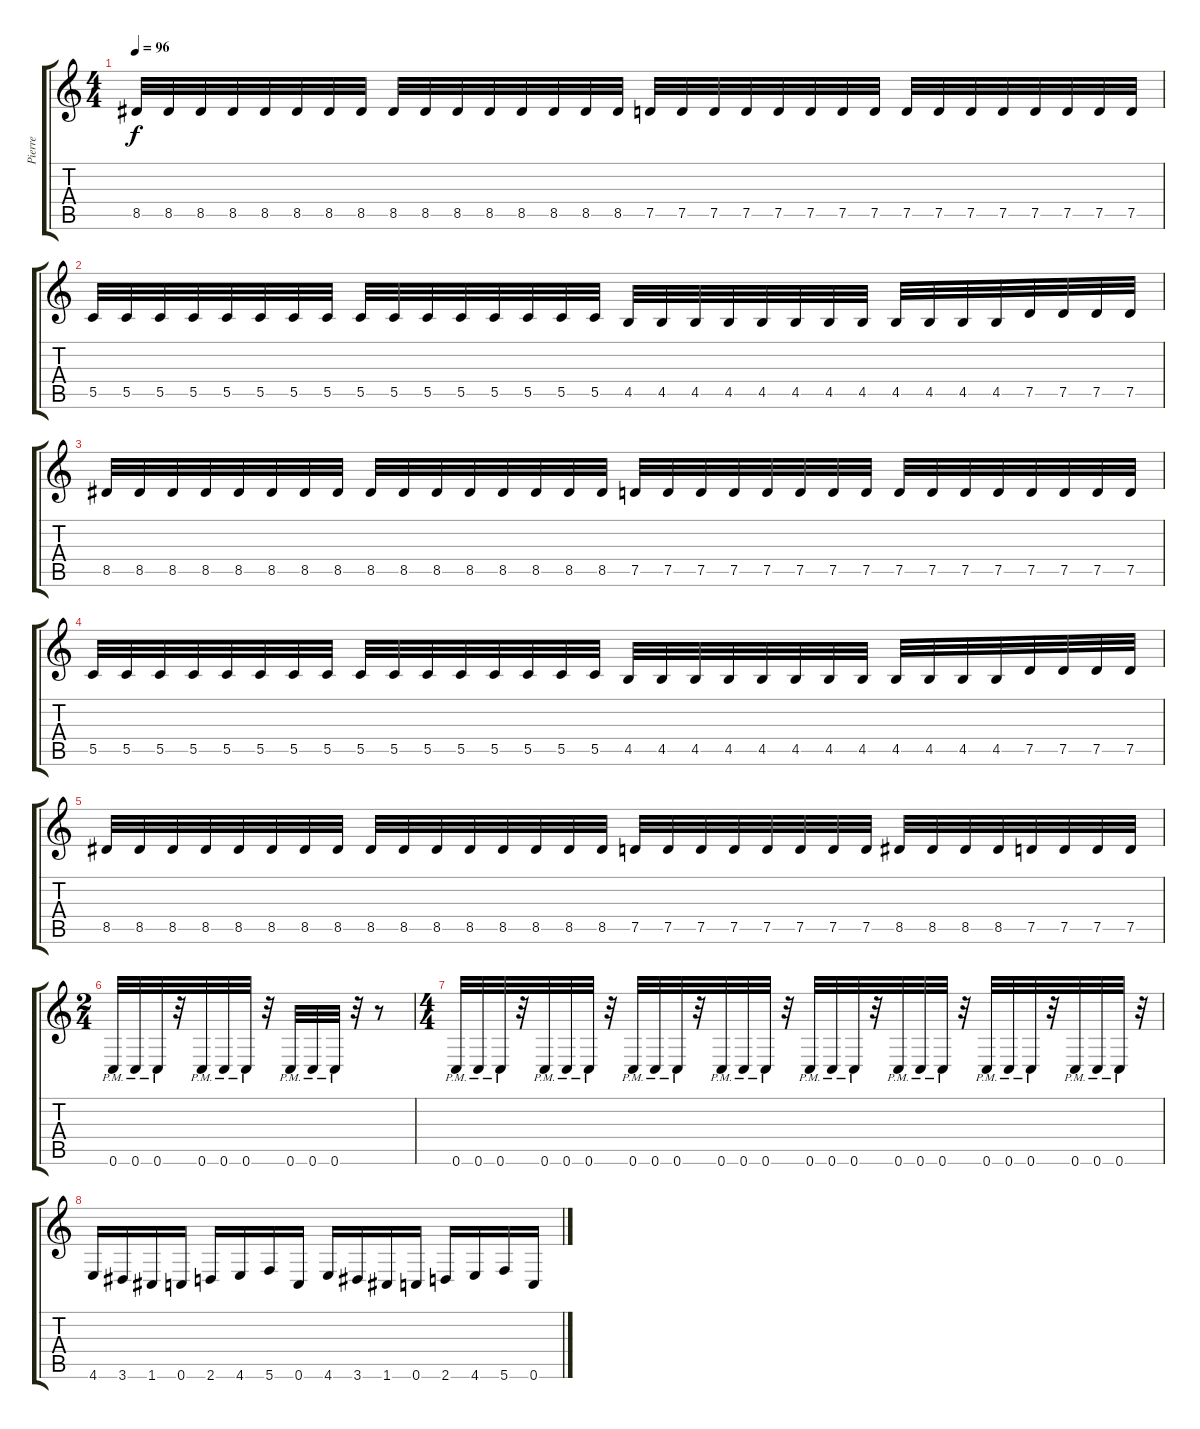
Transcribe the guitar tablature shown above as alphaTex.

\track ("Pierre" "Pierre") {instrument distortionguitar}
\staff {score tabs}
\tuning (D4 A3 F3 C3 G2 C2) {hide}
\ts (4 4)
\tempo 96
\clef g2
\ks c
8.5.32{dy f} 8.5.32 8.5.32 8.5.32 8.5.32 8.5.32 8.5.32 8.5.32 8.5.32 8.5.32 8.5.32 8.5.32 8.5.32 8.5.32 8.5.32 8.5.32 7.5.32 7.5.32 7.5.32 7.5.32 7.5.32 7.5.32 7.5.32 7.5.32 7.5.32 7.5.32 7.5.32 7.5.32 7.5.32 7.5.32 7.5.32 7.5.32 |
5.5.32 5.5.32 5.5.32 5.5.32 5.5.32 5.5.32 5.5.32 5.5.32 5.5.32 5.5.32 5.5.32 5.5.32 5.5.32 5.5.32 5.5.32 5.5.32 4.5.32 4.5.32 4.5.32 4.5.32 4.5.32 4.5.32 4.5.32 4.5.32 4.5.32 4.5.32 4.5.32 4.5.32 7.5.32 7.5.32 7.5.32 7.5.32 |
8.5.32 8.5.32 8.5.32 8.5.32 8.5.32 8.5.32 8.5.32 8.5.32 8.5.32 8.5.32 8.5.32 8.5.32 8.5.32 8.5.32 8.5.32 8.5.32 7.5.32 7.5.32 7.5.32 7.5.32 7.5.32 7.5.32 7.5.32 7.5.32 7.5.32 7.5.32 7.5.32 7.5.32 7.5.32 7.5.32 7.5.32 7.5.32 |
5.5.32 5.5.32 5.5.32 5.5.32 5.5.32 5.5.32 5.5.32 5.5.32 5.5.32 5.5.32 5.5.32 5.5.32 5.5.32 5.5.32 5.5.32 5.5.32 4.5.32 4.5.32 4.5.32 4.5.32 4.5.32 4.5.32 4.5.32 4.5.32 4.5.32 4.5.32 4.5.32 4.5.32 7.5.32 7.5.32 7.5.32 7.5.32 |
8.5.32 8.5.32 8.5.32 8.5.32 8.5.32 8.5.32 8.5.32 8.5.32 8.5.32 8.5.32 8.5.32 8.5.32 8.5.32 8.5.32 8.5.32 8.5.32 7.5.32 7.5.32 7.5.32 7.5.32 7.5.32 7.5.32 7.5.32 7.5.32 8.5.32 8.5.32 8.5.32 8.5.32 7.5.32 7.5.32 7.5.32 7.5.32 |
\ts (2 4)
0.6{pm}.32 0.6{pm}.32 0.6{pm}.32 r.32 0.6{pm}.32 0.6{pm}.32 0.6{pm}.32 r.32 0.6{pm}.32 0.6{pm}.32 0.6{pm}.32 r.32 r.8 |
\ts (4 4)
\section ("" "")
0.6{pm}.32 0.6{pm}.32 0.6{pm}.32 r.32 0.6{pm}.32 0.6{pm}.32 0.6{pm}.32 r.32 0.6{pm}.32 0.6{pm}.32 0.6{pm}.32 r.32 0.6{pm}.32 0.6{pm}.32 0.6{pm}.32 r.32 0.6{pm}.32 0.6{pm}.32 0.6{pm}.32 r.32 0.6{pm}.32 0.6{pm}.32 0.6{pm}.32 r.32 0.6{pm}.32 0.6{pm}.32 0.6{pm}.32 r.32 0.6{pm}.32 0.6{pm}.32 0.6{pm}.32 r.32 |
4.6.16 3.6.16 1.6.16 0.6.16 2.6.16 4.6.16 5.6.16 0.6.16 4.6.16 3.6.16 1.6.16 0.6.16 2.6.16 4.6.16 5.6.16 0.6.16
